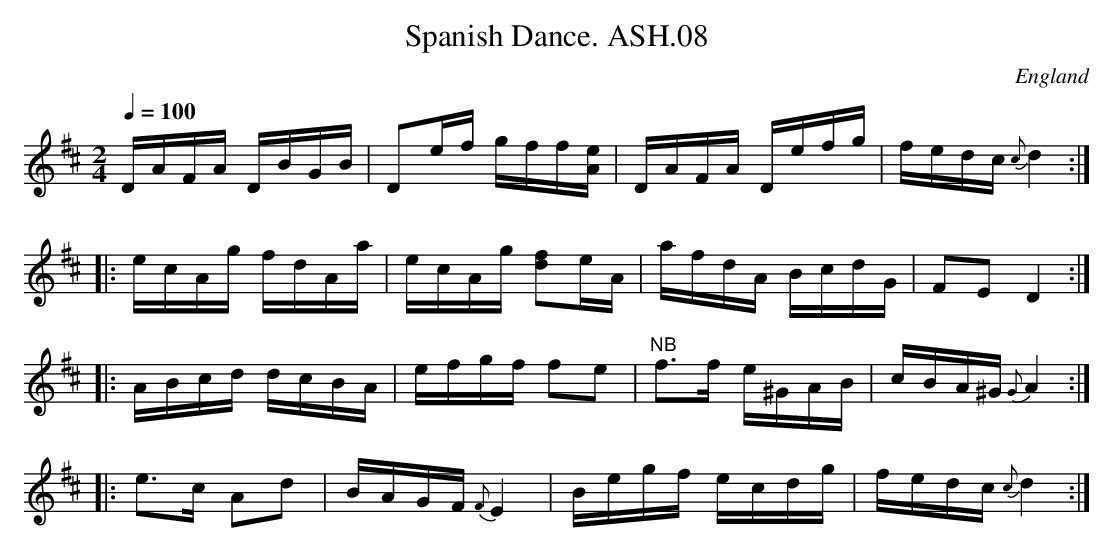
X:1
T:Spanish Dance. ASH.08
M:2/4
L:1/16
Q:1/4=100
O:England
K:D major
DAFA DBGB | D2ef gff[Ae] | DAFA Defg | fedc {c} d4 :|!
|:ecAg fdAa | ecAg [d2f2]eA | afdA BcdG | F2E2 D4:|!
|:ABcd dcBA | efgf f2e2 |"^NB" f3f e^GAB | cBA^G {G}A4:|!
|:e3c  A2d2 | BAGF {F}E4 | Begf ecdg | fedc {c}d4:|
